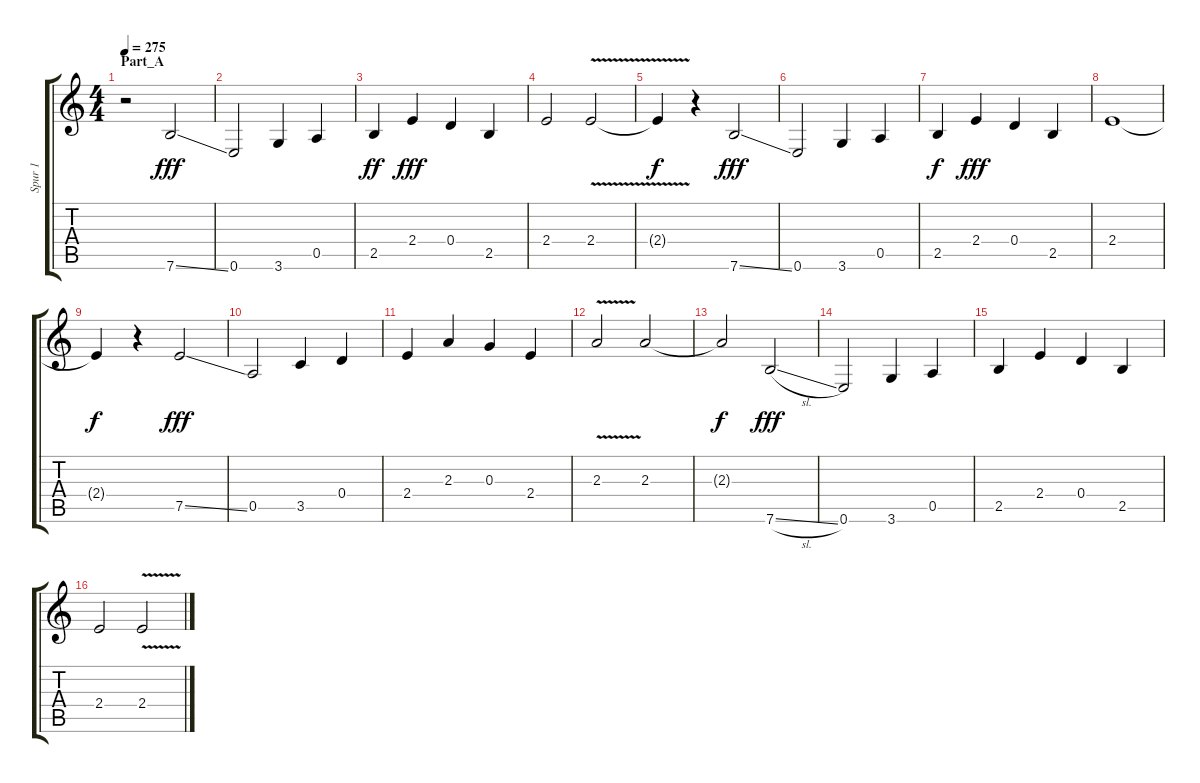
\track ("Spur 1" "Spur 1") {instrument electricguitarclean}
\staff {score tabs}
\tuning (E4 B3 G3 D3 A2 E2) {hide}
\ts (4 4)
\section ("" "Part_A")
\tempo 275
\clef g2
\ks c
r.2{dy fff instrument electricguitarclean} 7.6{ss}.2 |
0.6.2 3.6.4 0.5.4 |
2.5.4{dy ff} 2.4.4{dy fff} 0.4.4 2.5.4 |
2.4.2 2.4{v}.2 |
2.4{t}.4{dy f} r.4 7.6{ss}.2{dy fff} |
0.6.2 3.6.4 0.5.4 |
2.5.4{dy f} 2.4.4{dy fff} 0.4.4 2.5.4 |
2.4.1 |
2.4{t}.4{dy f} r.4 7.5{ss}.2{dy fff} |
0.5.2 3.5.4 0.4.4 |
2.4.4 2.3.4 0.3.4 2.4.4 |
2.3{v}.2 2.3.2 |
2.3{t}.2{dy f} 7.6{sl}.2{dy fff} |
0.6.2 3.6.4 0.5.4 |
2.5.4 2.4.4 0.4.4 2.5.4 |
2.4.2 2.4{v}.2
